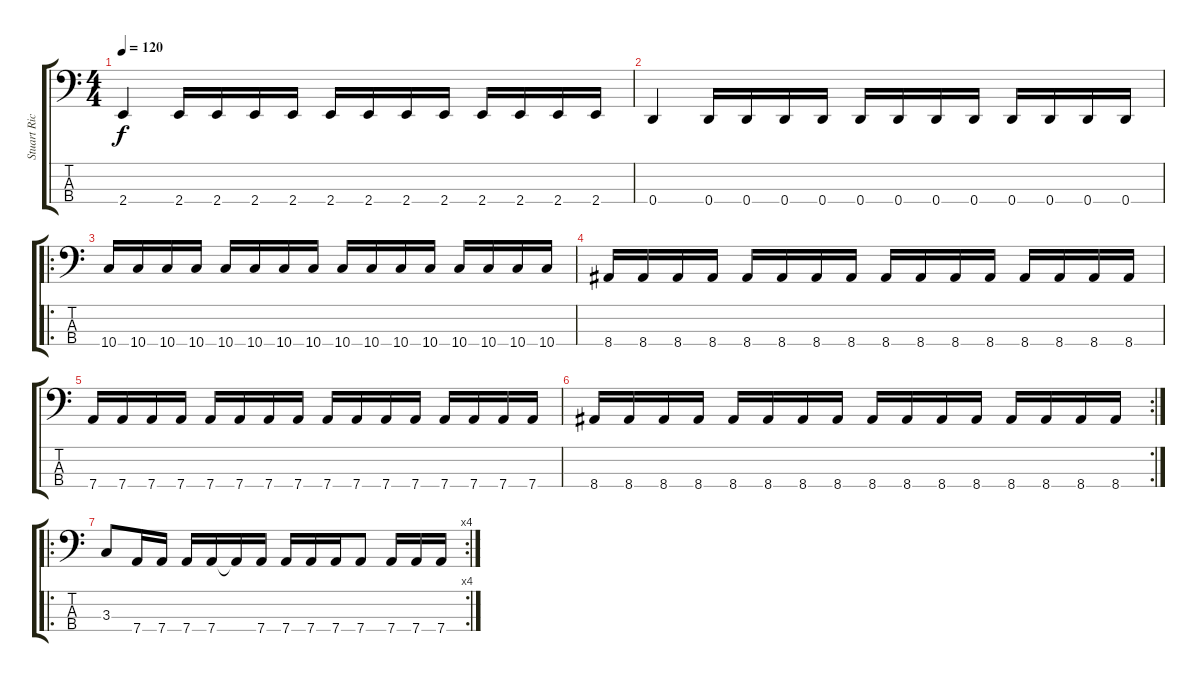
\track ("Stuart Richardson" "Stuart Ric") {instrument electricbassfinger}
\staff {score tabs}
\tuning (G2 D2 A1 D1) {hide}
\ts (4 4)
\tempo 120
\clef f4
\ks c
2.4.4{dy f} 2.4.16 2.4.16 2.4.16 2.4.16 2.4.16 2.4.16 2.4.16 2.4.16 2.4.16 2.4.16 2.4.16 2.4.16 |
0.4.4 0.4.16 0.4.16 0.4.16 0.4.16 0.4.16 0.4.16 0.4.16 0.4.16 0.4.16 0.4.16 0.4.16 0.4.16 |
\ro
10.4.16{volume 16} 10.4.16 10.4.16 10.4.16 10.4.16 10.4.16 10.4.16 10.4.16 10.4.16 10.4.16 10.4.16 10.4.16 10.4.16 10.4.16 10.4.16 10.4.16 |
8.4.16 8.4.16 8.4.16 8.4.16 8.4.16 8.4.16 8.4.16 8.4.16 8.4.16 8.4.16 8.4.16 8.4.16 8.4.16 8.4.16 8.4.16 8.4.16 |
7.4.16 7.4.16 7.4.16 7.4.16 7.4.16 7.4.16 7.4.16 7.4.16 7.4.16 7.4.16 7.4.16 7.4.16 7.4.16 7.4.16 7.4.16 7.4.16 |
\rc 2
8.4.16 8.4.16 8.4.16 8.4.16 8.4.16 8.4.16 8.4.16 8.4.16 8.4.16 8.4.16 8.4.16 8.4.16 8.4.16 8.4.16 8.4.16 8.4.16 |
\ro
\rc 4
3.3.8 7.4.16 7.4.16 7.4.16 7.4.16 7.4{t}.16 7.4.16 7.4.16 7.4.16 7.4.16 7.4.8 7.4.16 7.4.16 7.4.16
